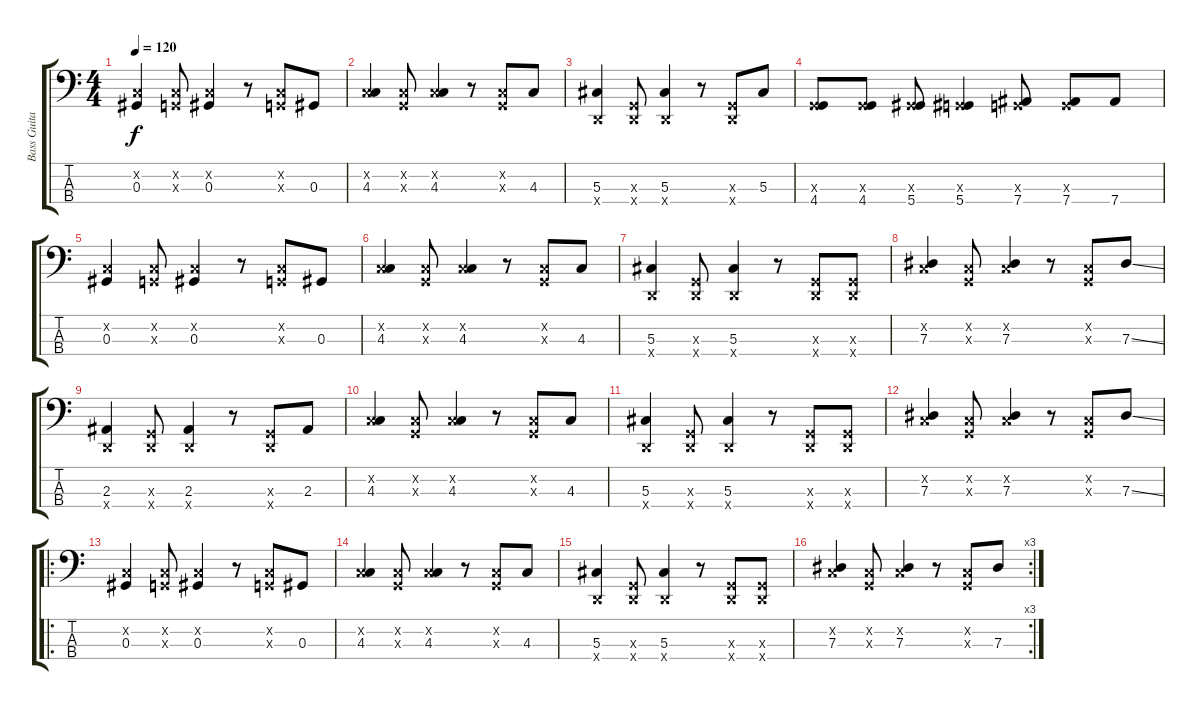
\track ("Bass Guitar" "Bass Guita") {instrument acousticbass}
\staff {score tabs}
\tuning (Gb2 Db2 Ab1 Eb1) {hide}
\ts (4 4)
\tempo 120
\clef f4
\ks c
(-1.2{x} 0.3).4{dy f} (-1.2{x} -1.3{x}).8 (-1.2{x} 0.3).4 r.8 (-1.2{x} -1.3{x}).8 0.3.8 |
(-1.2{x} 4.3).4 (-1.2{x} -1.3{x}).8 (-1.2{x} 4.3).4 r.8 (-1.2{x} -1.3{x}).8 4.3.8 |
(5.3 -1.4{x}).4 (-1.3{x} -1.4{x}).8 (5.3 -1.4{x}).4 r.8 (-1.3{x} -1.4{x}).8 5.3.8 |
(-1.3{x} 4.4).8 (-1.3{x} 4.4).8 (-1.3{x} 5.4).8 (-1.3{x} 5.4).4 (-1.3{x} 7.4).8 (-1.3{x} 7.4).8 7.4.8 |
(-1.2{x} 0.3).4 (-1.2{x} -1.3{x}).8 (-1.2{x} 0.3).4 r.8 (-1.2{x} -1.3{x}).8 0.3.8 |
(-1.2{x} 4.3).4 (-1.2{x} -1.3{x}).8 (-1.2{x} 4.3).4 r.8 (-1.2{x} -1.3{x}).8 4.3.8 |
(5.3 -1.4{x}).4 (-1.3{x} -1.4{x}).8 (5.3 -1.4{x}).4 r.8 (-1.3{x} -1.4{x}).8 (-1.3{x} -1.4{x}).8 |
(-1.2{x} 7.3).4 (-1.2{x} -1.3{x}).8 (-1.2{x} 7.3).4 r.8 (-1.2{x} -1.3{x}).8 7.3{ss}.8 |
(2.3 -1.4{x}).4 (-1.3{x} -1.4{x}).8 (2.3 -1.4{x}).4 r.8 (-1.3{x} -1.4{x}).8 2.3.8 |
(-1.2{x} 4.3).4 (-1.2{x} -1.3{x}).8 (-1.2{x} 4.3).4 r.8 (-1.2{x} -1.3{x}).8 4.3.8 |
(5.3 -1.4{x}).4 (-1.3{x} -1.4{x}).8 (5.3 -1.4{x}).4 r.8 (-1.3{x} -1.4{x}).8 (-1.3{x} -1.4{x}).8 |
(-1.2{x} 7.3).4 (-1.2{x} -1.3{x}).8 (-1.2{x} 7.3).4 r.8 (-1.2{x} -1.3{x}).8 7.3{ss}.8 |
\ro
(-1.2{x} 0.3).4 (-1.2{x} -1.3{x}).8 (-1.2{x} 0.3).4 r.8 (-1.2{x} -1.3{x}).8 0.3.8 |
(-1.2{x} 4.3).4 (-1.2{x} -1.3{x}).8 (-1.2{x} 4.3).4 r.8 (-1.2{x} -1.3{x}).8 4.3.8 |
(5.3 -1.4{x}).4 (-1.3{x} -1.4{x}).8 (5.3 -1.4{x}).4 r.8 (-1.3{x} -1.4{x}).8 (-1.3{x} -1.4{x}).8 |
\rc 3
(-1.2{x} 7.3).4 (-1.2{x} -1.3{x}).8 (-1.2{x} 7.3).4 r.8 (-1.2{x} -1.3{x}).8 7.3{ss}.8
